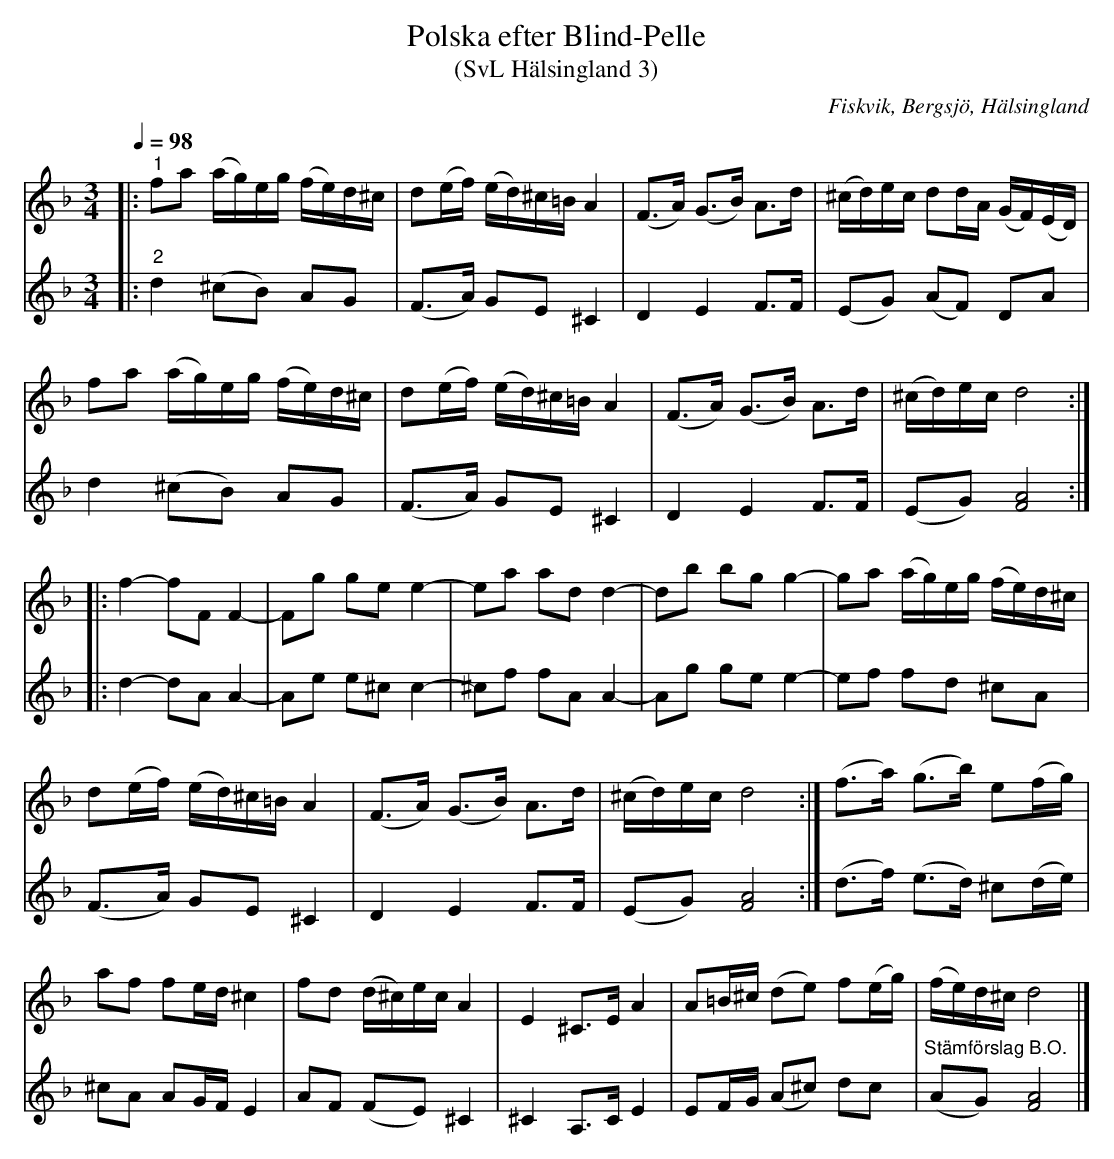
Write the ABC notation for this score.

X:1
T:Polska efter Blind-Pelle
T:(SvL Hälsingland 3)
O:Fiskvik, Bergsjö, Hälsingland
L:1/8
Q:1/4=98
M:3/4
K:Dm
V:1
|:"^1" fa (a/g/)e/g/ (f/e/)d/^c/ | d(e/f/) (e/d/)^c/=B/ A2 | (F>A) (G>B) A>d | (^c/d/)e/c/ dd/A/ (G/F/)(E/D/) |
fa (a/g/)e/g/ (f/e/)d/^c/ | d(e/f/) (e/d/)^c/=B/ A2 | (F>A) (G>B) A>d | (^c/d/)e/c/ d4 ::
f2- fF F2- | Fg ge e2- | ea ad d2- | db bg g2- | ga (a/g/)e/g/ (f/e/)d/^c/ |
d(e/f/) (e/d/)^c/=B/ A2 | (F>A) (G>B) A>d | (^c/d/)e/c/ d4 :| (f>a) (g>b) e(f/g/) |
af fe/d/ ^c2 | fd (d/^c/)e/c/ A2 | E2 ^C>E A2 | A=B/^c/ (de) f(e/g/) | (f/e/)d/^c/ d4 |]
V:2
|:"^2" d2 (^cB) AG | (F>A) GE ^C2 | D2 E2 F>F | (EG) (AF) DA |
d2 (^cB) AG | (F>A) GE ^C2 | D2 E2 F>F | (EG) [FA]4 ::
d2- dA A2- | Ae e^c c2- | ^cf fA A2- | Ag ge e2- |
ef fd ^cA | (F>A) GE ^C2 | D2 E2 F>F | (EG) [FA]4 :|
(d>f) (e>d) ^c(d/e/) | ^cA AG/F/ E2 | AF (FE) ^C2 | ^C2 A,>C E2 | EF/G/ (A^c) dc |"^Stämförslag B.O." (AG) [FA]4 |]
